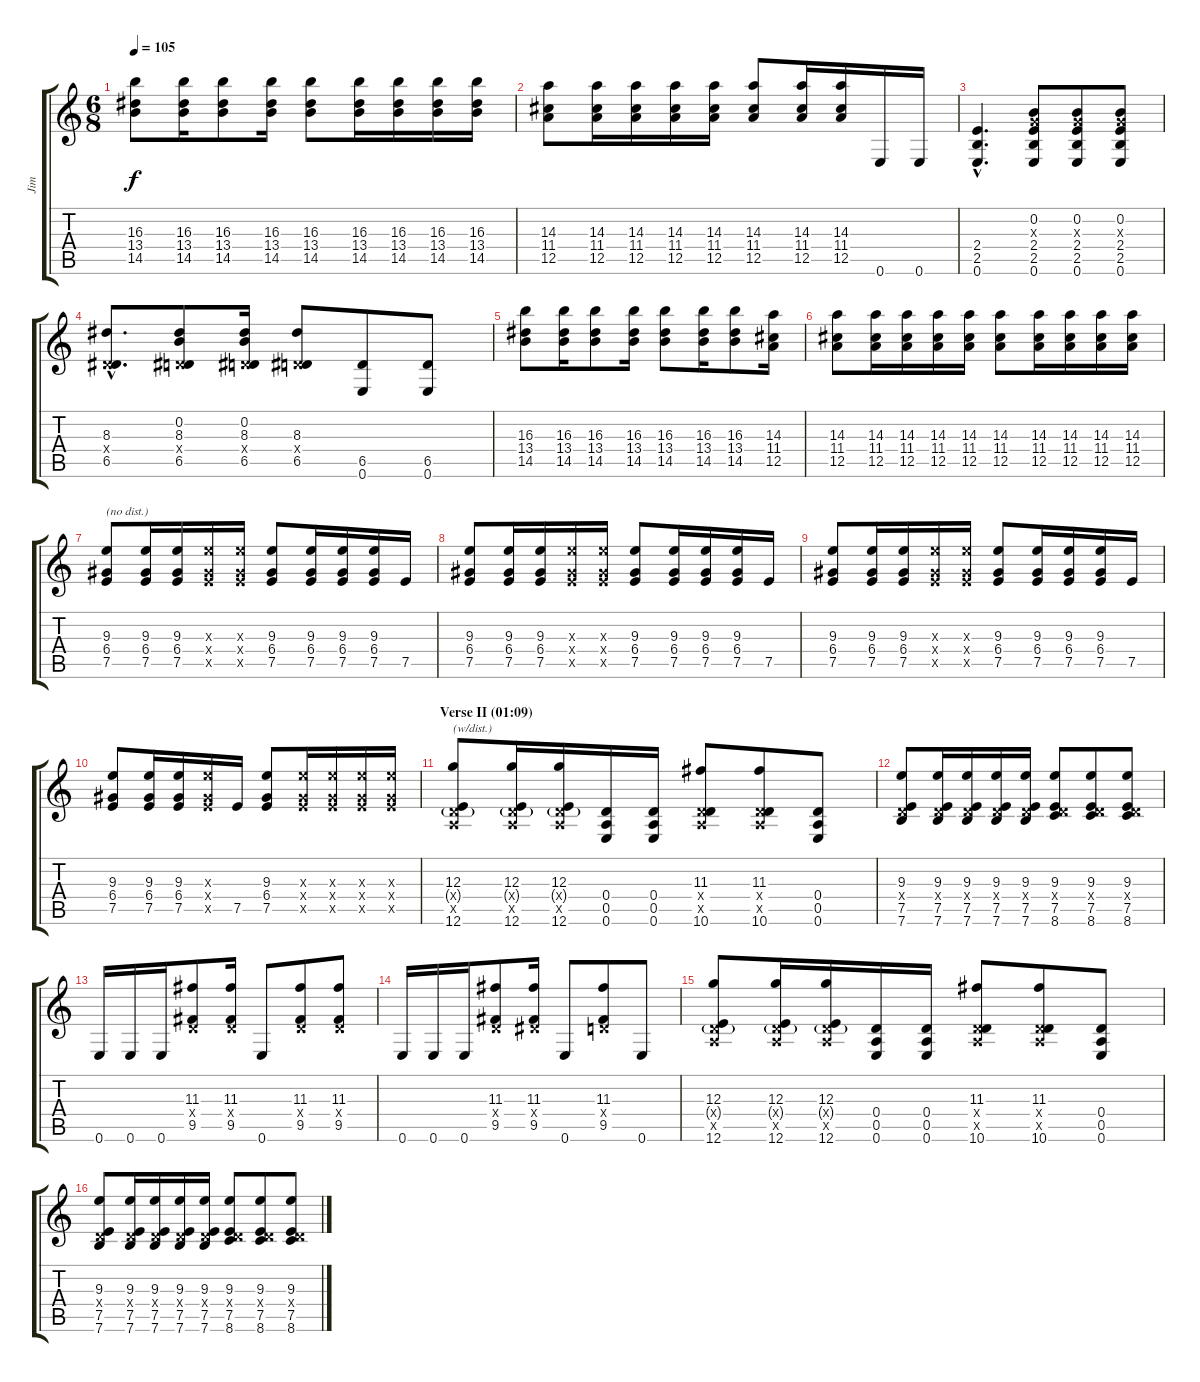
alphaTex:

\track ("Jim" "Jim") {instrument distortionguitar}
\staff {score tabs}
\tuning (E4 B3 G3 D3 A2 E2) {hide}
\ts (6 8)
\tempo 105
\clef g2
\ks c
(16.3 13.4 14.5).8{dy f} (16.3 13.4 14.5).16 (16.3 13.4 14.5).8 (16.3 13.4 14.5).16 (16.3 13.4 14.5).8 (16.3 13.4 14.5).16 (16.3 13.4 14.5).16 (16.3 13.4 14.5).16 (16.3 13.4 14.5).16 |
(14.3 11.4 12.5).8 (14.3 11.4 12.5).16 (14.3 11.4 12.5).16 (14.3 11.4 12.5).16 (14.3 11.4 12.5).16 (14.3 11.4 12.5).8 (14.3 11.4 12.5).16 (14.3 11.4 12.5).16 0.6.16 0.6.16 |
(2.4{hac} 2.5{hac} 0.6{hac}).4{d} (0.2 0.3{x} 2.4 2.5 0.6).8 (0.2 0.3{x} 2.4 2.5 0.6).8 (0.2 0.3{x} 2.4 2.5 0.6).8 |
(8.3{hac} 0.4{hac x} 6.5{hac}).8{d} (0.2 8.3 0.4{x} 6.5).8 (0.2 8.3 0.4{x} 6.5).16 (8.3 0.4{x} 6.5).8 (6.5 0.6).8 (6.5 0.6).8 |
(16.3 13.4 14.5).8 (16.3 13.4 14.5).16 (16.3 13.4 14.5).8 (16.3 13.4 14.5).16 (16.3 13.4 14.5).8 (16.3 13.4 14.5).16 (16.3 13.4 14.5).8 (14.3 11.4 12.5).16 |
(14.3 11.4 12.5).8 (14.3 11.4 12.5).16 (14.3 11.4 12.5).16 (14.3 11.4 12.5).16 (14.3 11.4 12.5).16 (14.3 11.4 12.5).8 (14.3 11.4 12.5).16 (14.3 11.4 12.5).16 (14.3 11.4 12.5).16 (14.3 11.4 12.5).16 |
(9.3 6.4 7.5).8{txt "(no dist.)" instrument electricguitarjazz} (9.3 6.4 7.5).16 (9.3 6.4 7.5).16 (9.3{x} 6.4{x} 7.5{x}).16 (9.3{x} 6.4{x} 7.5{x}).16 (9.3 6.4 7.5).8 (9.3 6.4 7.5).16 (9.3 6.4 7.5).16 (9.3 6.4 7.5).16 7.5.16 |
(9.3 6.4 7.5).8{instrument electricguitarjazz} (9.3 6.4 7.5).16 (9.3 6.4 7.5).16 (9.3{x} 6.4{x} 7.5{x}).16 (9.3{x} 6.4{x} 7.5{x}).16 (9.3 6.4 7.5).8 (9.3 6.4 7.5).16 (9.3 6.4 7.5).16 (9.3 6.4 7.5).16 7.5.16 |
(9.3 6.4 7.5).8{instrument electricguitarjazz} (9.3 6.4 7.5).16 (9.3 6.4 7.5).16 (9.3{x} 6.4{x} 7.5{x}).16 (9.3{x} 6.4{x} 7.5{x}).16 (9.3 6.4 7.5).8 (9.3 6.4 7.5).16 (9.3 6.4 7.5).16 (9.3 6.4 7.5).16 7.5.16 |
(9.3 6.4 7.5).8{instrument electricguitarjazz} (9.3 6.4 7.5).16 (9.3 6.4 7.5).16 (9.3{x} 6.4{x} 7.5{x}).16 7.5.16 (9.3 6.4 7.5).8 (9.3{x} 6.4{x} 7.5{x}).16 (9.3{x} 6.4{x} 7.5{x}).16 (9.3{x} 6.4{x} 7.5{x}).16 (9.3{x} 6.4{x} 7.5{x}).16 |
\section ("" "Verse II (01:09)")
(12.3 0.4{g x} 0.5{x} 12.6).8{txt "(w/dist.)" instrument distortionguitar} (12.3 0.4{g x} 0.5{x} 12.6).16 (12.3 0.4{g x} 0.5{x} 12.6).16 (0.4 0.5 0.6).16 (0.4 0.5 0.6).16 (11.3 0.4{x} 0.5{x} 10.6).8 (11.3 0.4{x} 0.5{x} 10.6).8 (0.4 0.5 0.6).8 |
(9.3 0.4{x} 7.5 7.6).8 (9.3 0.4{x} 7.5 7.6).16 (9.3 0.4{x} 7.5 7.6).16 (9.3 0.4{x} 7.5 7.6).16 (9.3 0.4{x} 7.5 7.6).16 (9.3 0.4{x} 7.5 8.6).8 (9.3 0.4{x} 7.5 8.6).8 (9.3 0.4{x} 7.5 8.6).8 |
0.6.16 0.6.16 0.6.16 (11.3 0.4{x} 9.5).8 (11.3 0.4{x} 9.5).16 0.6.8 (11.3 0.4{x} 9.5).8 (11.3 0.4{x} 9.5).8 |
0.6.16 0.6.16 0.6.16 (11.3 0.4{x} 9.5).8 (11.3 1.4{x} 9.5).16 0.6.8 (11.3 0.4{x} 9.5).8 0.6.8 |
(12.3 0.4{g x} 0.5{x} 12.6).8 (12.3 0.4{g x} 0.5{x} 12.6).16 (12.3 0.4{g x} 0.5{x} 12.6).16 (0.4 0.5 0.6).16 (0.4 0.5 0.6).16 (11.3 0.4{x} 0.5{x} 10.6).8 (11.3 0.4{x} 0.5{x} 10.6).8 (0.4 0.5 0.6).8 |
(9.3 0.4{x} 7.5 7.6).8 (9.3 0.4{x} 7.5 7.6).16 (9.3 0.4{x} 7.5 7.6).16 (9.3 0.4{x} 7.5 7.6).16 (9.3 0.4{x} 7.5 7.6).16 (9.3 0.4{x} 7.5 8.6).8 (9.3 0.4{x} 7.5 8.6).8 (9.3 0.4{x} 7.5 8.6).8
